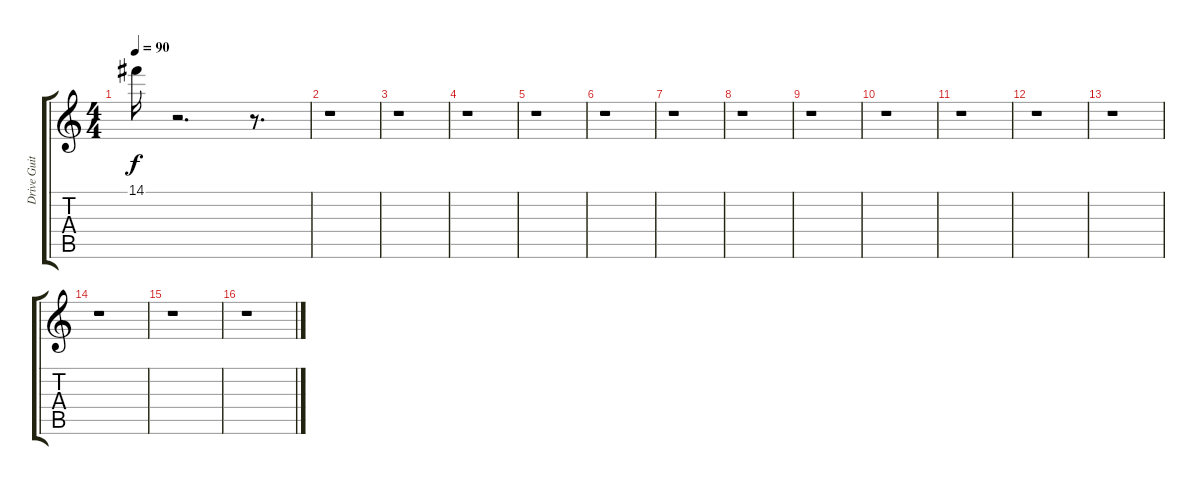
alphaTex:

\track ("Drive Guitar" "Drive Guit") {instrument overdrivenguitar}
\staff {score tabs}
\tuning (E4 B3 G3 D3 A2 E2) {hide}
\ts (4 4)
\tempo 90
\clef g2
\ks c
14.1{t}.16{dy f} r.2{d} r.8{d} |
r.1 |
r.1 |
r.1 |
r.1 |
r.1 |
r.1 |
r.1 |
r.1 |
r.1 |
r.1 |
r.1 |
r.1 |
r.1 |
r.1 |
r.1
